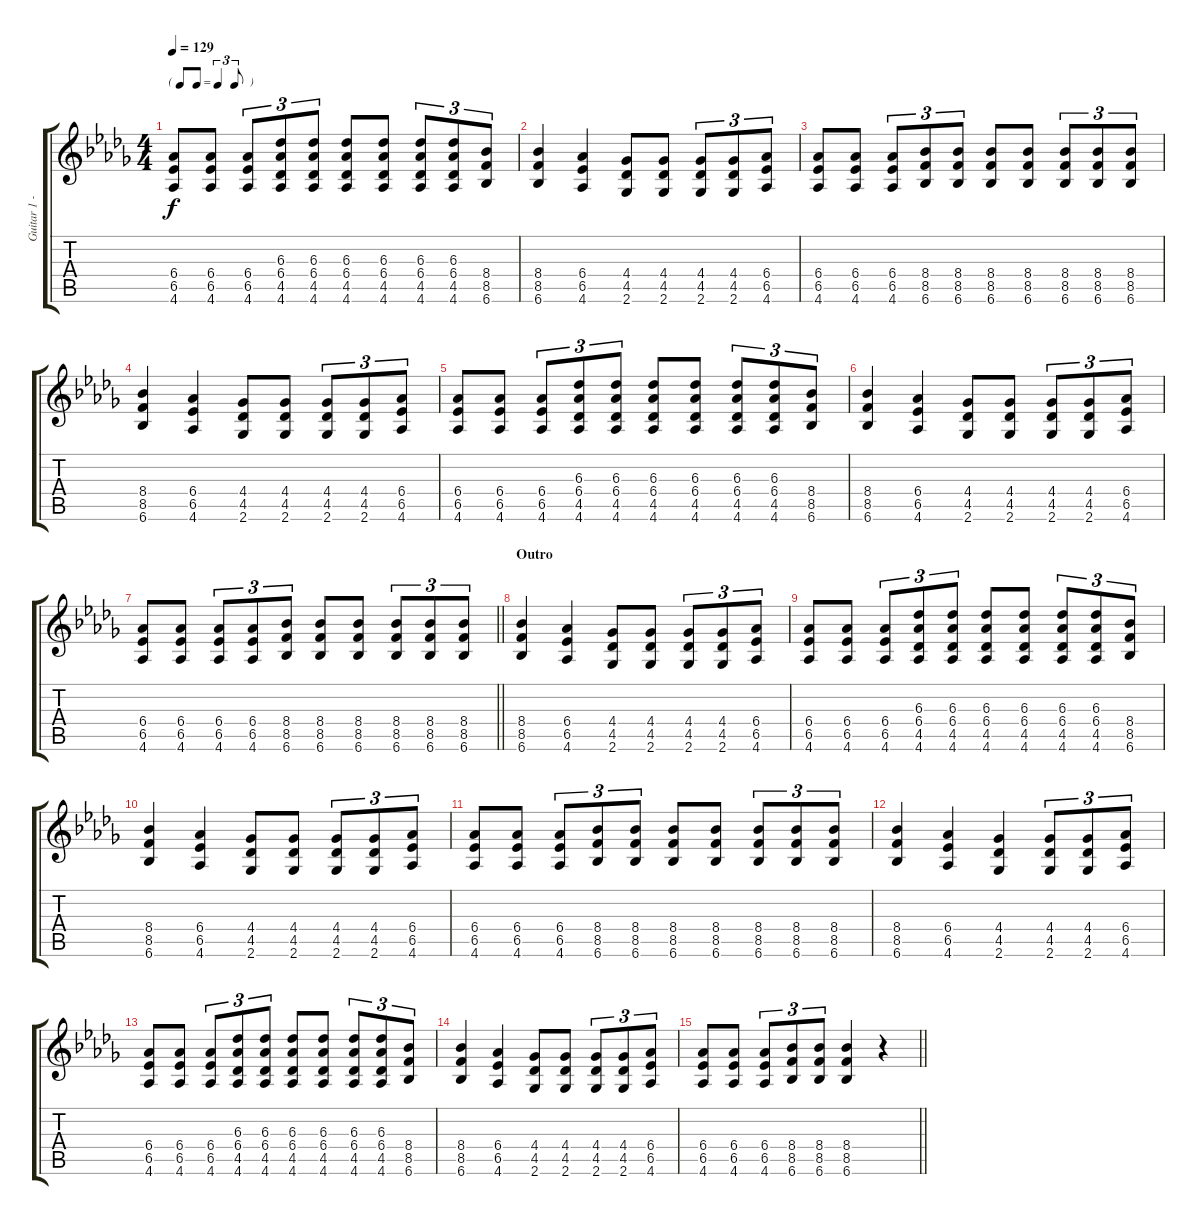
\track ("Guitar 1 - Rhythm Left" "Guitar 1 -") {instrument distortionguitar}
\staff {score tabs}
\tuning (E4 B3 G3 D3 A2 E2) {hide}
\ts (4 4)
\tf triplet8th
\tempo 129
\clef g2
\ks db
(6.4 6.5 4.6).8{dy f} (6.4 6.5 4.6).8 (6.4 6.5 4.6).8{tu (3 2)} (6.3 6.4 4.5 4.6).8{tu (3 2)} (6.3 6.4 4.5 4.6).8{tu (3 2)} (6.3 6.4 4.5 4.6).8 (6.3 6.4 4.5 4.6).8 (6.3 6.4 4.5 4.6).8{tu (3 2)} (6.3 6.4 4.5 4.6).8{tu (3 2)} (8.4 8.5 6.6).8{tu (3 2)} |
(8.4 8.5 6.6).4 (6.4 6.5 4.6).4 (4.4 4.5 2.6).8 (4.4 4.5 2.6).8 (4.4 4.5 2.6).8{tu (3 2)} (4.4 4.5 2.6).8{tu (3 2)} (6.4 6.5 4.6).8{tu (3 2)} |
(6.4 6.5 4.6).8 (6.4 6.5 4.6).8 (6.4 6.5 4.6).8{tu (3 2)} (8.4 8.5 6.6).8{tu (3 2)} (8.4 8.5 6.6).8{tu (3 2)} (8.4 8.5 6.6).8 (8.4 8.5 6.6).8 (8.4 8.5 6.6).8{tu (3 2)} (8.4 8.5 6.6).8{tu (3 2)} (8.4 8.5 6.6).8{tu (3 2)} |
(8.4 8.5 6.6).4 (6.4 6.5 4.6).4 (4.4 4.5 2.6).8 (4.4 4.5 2.6).8 (4.4 4.5 2.6).8{tu (3 2)} (4.4 4.5 2.6).8{tu (3 2)} (6.4 6.5 4.6).8{tu (3 2)} |
(6.4 6.5 4.6).8 (6.4 6.5 4.6).8 (6.4 6.5 4.6).8{tu (3 2)} (6.3 6.4 4.5 4.6).8{tu (3 2)} (6.3 6.4 4.5 4.6).8{tu (3 2)} (6.3 6.4 4.5 4.6).8 (6.3 6.4 4.5 4.6).8 (6.3 6.4 4.5 4.6).8{tu (3 2)} (6.3 6.4 4.5 4.6).8{tu (3 2)} (8.4 8.5 6.6).8{tu (3 2)} |
(8.4 8.5 6.6).4 (6.4 6.5 4.6).4 (4.4 4.5 2.6).8 (4.4 4.5 2.6).8 (4.4 4.5 2.6).8{tu (3 2)} (4.4 4.5 2.6).8{tu (3 2)} (6.4 6.5 4.6).8{tu (3 2)} |
\barLineRight lightlight
(6.4 6.5 4.6).8 (6.4 6.5 4.6).8 (6.4 6.5 4.6).8{tu (3 2)} (6.4 6.5 4.6).8{tu (3 2)} (8.4 8.5 6.6).8{tu (3 2)} (8.4 8.5 6.6).8 (8.4 8.5 6.6).8 (8.4 8.5 6.6).8{tu (3 2)} (8.4 8.5 6.6).8{tu (3 2)} (8.4 8.5 6.6).8{tu (3 2)} |
\section ("" "Outro")
(8.4 8.5 6.6).4 (6.4 6.5 4.6).4 (4.4 4.5 2.6).8 (4.4 4.5 2.6).8 (4.4 4.5 2.6).8{tu (3 2)} (4.4 4.5 2.6).8{tu (3 2)} (6.4 6.5 4.6).8{tu (3 2)} |
(6.4 6.5 4.6).8 (6.4 6.5 4.6).8 (6.4 6.5 4.6).8{tu (3 2)} (6.3 6.4 4.5 4.6).8{tu (3 2)} (6.3 6.4 4.5 4.6).8{tu (3 2)} (6.3 6.4 4.5 4.6).8 (6.3 6.4 4.5 4.6).8 (6.3 6.4 4.5 4.6).8{tu (3 2)} (6.3 6.4 4.5 4.6).8{tu (3 2)} (8.4 8.5 6.6).8{tu (3 2)} |
(8.4 8.5 6.6).4 (6.4 6.5 4.6).4 (4.4 4.5 2.6).8 (4.4 4.5 2.6).8 (4.4 4.5 2.6).8{tu (3 2)} (4.4 4.5 2.6).8{tu (3 2)} (6.4 6.5 4.6).8{tu (3 2)} |
(6.4 6.5 4.6).8 (6.4 6.5 4.6).8 (6.4 6.5 4.6).8{tu (3 2)} (8.4 8.5 6.6).8{tu (3 2)} (8.4 8.5 6.6).8{tu (3 2)} (8.4 8.5 6.6).8 (8.4 8.5 6.6).8 (8.4 8.5 6.6).8{tu (3 2)} (8.4 8.5 6.6).8{tu (3 2)} (8.4 8.5 6.6).8{tu (3 2)} |
(8.4 8.5 6.6).4 (6.4 6.5 4.6).4 (4.4 4.5 2.6).4 (4.4 4.5 2.6).8{tu (3 2)} (4.4 4.5 2.6).8{tu (3 2)} (6.4 6.5 4.6).8{tu (3 2)} |
(6.4 6.5 4.6).8 (6.4 6.5 4.6).8 (6.4 6.5 4.6).8{tu (3 2)} (6.3 6.4 4.5 4.6).8{tu (3 2)} (6.3 6.4 4.5 4.6).8{tu (3 2)} (6.3 6.4 4.5 4.6).8 (6.3 6.4 4.5 4.6).8 (6.3 6.4 4.5 4.6).8{tu (3 2)} (6.3 6.4 4.5 4.6).8{tu (3 2)} (8.4 8.5 6.6).8{tu (3 2)} |
(8.4 8.5 6.6).4 (6.4 6.5 4.6).4 (4.4 4.5 2.6).8 (4.4 4.5 2.6).8 (4.4 4.5 2.6).8{tu (3 2)} (4.4 4.5 2.6).8{tu (3 2)} (6.4 6.5 4.6).8{tu (3 2)} |
\barLineRight lightlight
(6.4 6.5 4.6).8 (6.4 6.5 4.6).8 (6.4 6.5 4.6).8{tu (3 2)} (8.4 8.5 6.6).8{tu (3 2)} (8.4 8.5 6.6).8{tu (3 2)} (8.4 8.5 6.6).4 r.4
